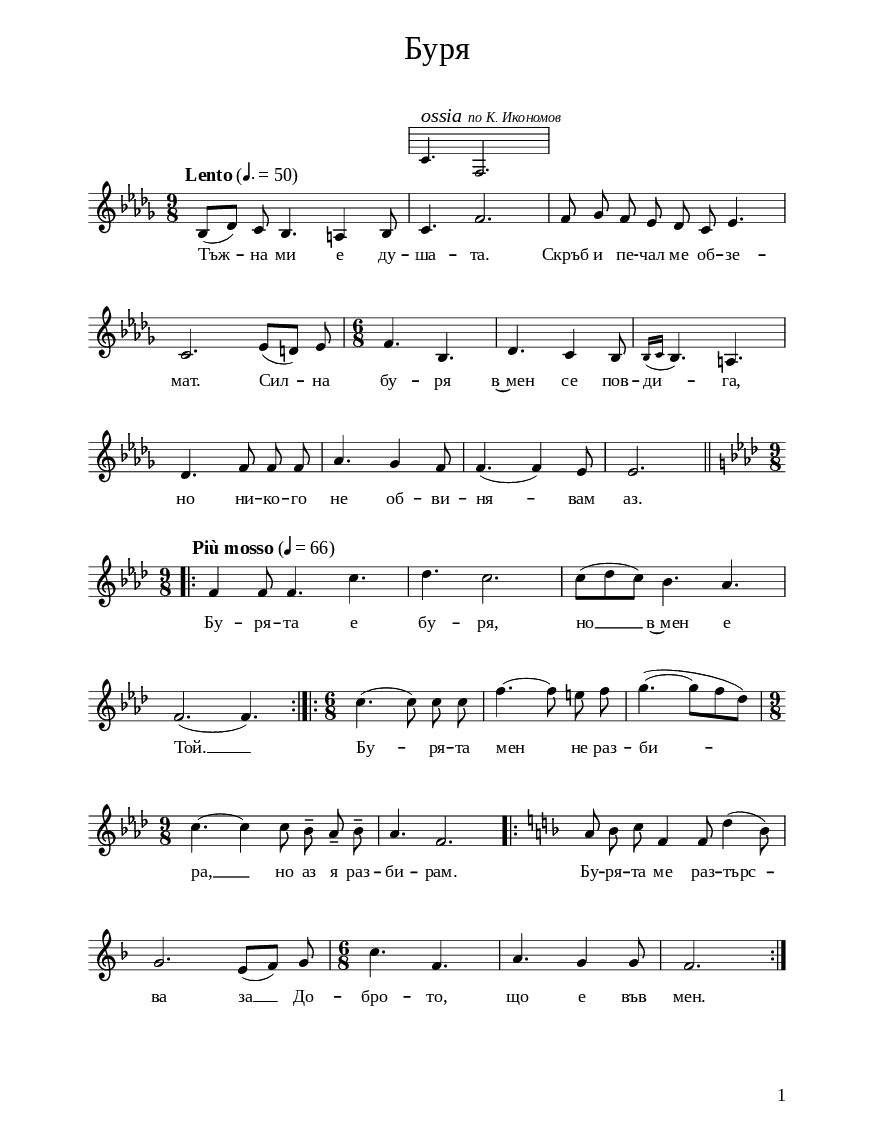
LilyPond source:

\version "2.24.3"

\include "include/globals.ily"

\bookpart {
  \label #'ref120
  \tocItem \markup "Буря"
  \include "include/bookpart-paper.ily"
  \score {
    \include "include/score-layout.ily"

    \new Staff = main  \relative c' {
      \clef treble
      \key bes \minor
      \time 9/8
      \tempoFunc "Lento" 4. "50"
      \autoBeamOff
      bes8 ( [  des8 ) ]  c8  bes4.  a4  bes8
      \override TextScript.extra-offset = #'(2.5 . 2)
      <<
        {
          c4.  f2.  |
        }
        \new Staff \with {
          \override VerticalAxisGroup.default-staff-staff-spacing =
          #'((basic-distance . 6.5)
             (padding . -10))
          \remove "Time_signature_engraver"
          alignAboveContext = #"main"
          fontSize = #-1
          \override StaffSymbol.staff-space = #(magstep -4)
          \override StaffSymbol.thickness = #(magstep -4)
          firstClef = ##f
        }
        {  c4.^\markup { \huge \italic "ossia" \italic "по К. Икономов"}  f,2.}
      >>



      f'8  ges8  f8  es8  des8 c8  es4. \break |
      c2. es8 ( [  d8 ) ]  es8 |
      \time 6/8
      f4.  bes,4. | % 8
      des4.  c4  bes8 | % 9
      \acciaccatura {  bes16[c16] }  bes4.

      a4.  \break | % 11
      des4.  f8  f8  f8 | % 12
      as4.  ges4  f8 | % 13
      f4. (f4) es8 | es2.   |
      \break

      \key f \minor \bar ".|"  | % 15


      \bar ".|:-||"   \tempoFunc "   Più mosso" 4 "66" \time 9/8 f4  f8  f4.  c'4. |

      des4.  c2.|
      c8 ( [ des8  c8 ) ]  bes4.  as4. | \break

      f2. (f4.)| \bar ":|.|:"

      \time 6/8 c'4. ( c8 ) c8  c8 |
      f4. ~  f8  e8  f8 | % 21

      g4. ( ~  g8 [  f8 des8 ) ] | \break

      \time 9/8
      c4. ~  c4  c8 bes8 -- as8 --  bes8 -- |
      as4. f2.   \bar ":|."  |  \key f \major
      \bar ".|:" a8  bes8  c8  f,4  f8 d'4 (bes8 ) | \break
      g2. e8  [ (f8) ] g8 |
      \time 6/8 c4.  f,4. | a4.  g4  g8 | f2. \bar ":|."


    }

    \addlyrics {
      Тъж -- на ми е ду -- ша -- та.
      Скръб и пе -- чал ме об -- зе --
      мат.  Сил -- на бу -- ря
      в~мен се пов --  ди -- га,
      но ни -- ко -- го не об -- ви -- ня
      -- вам аз. Бу -- ря -- та е бу -- ря,
      но __  в~мен е Той. __  Бу --
      ря -- та мен  не раз -- би --
      ра, __ но аз я раз -- би
      -- рам. Бу -- ря -- та ме раз --
      търс  -- ва за __  До -- бро --
      то, що е във мен.
    }

    \header {
      title = \titleFunc "Буря" "Burja"
    }

    \midi{}

  } % score

} % bookpart
